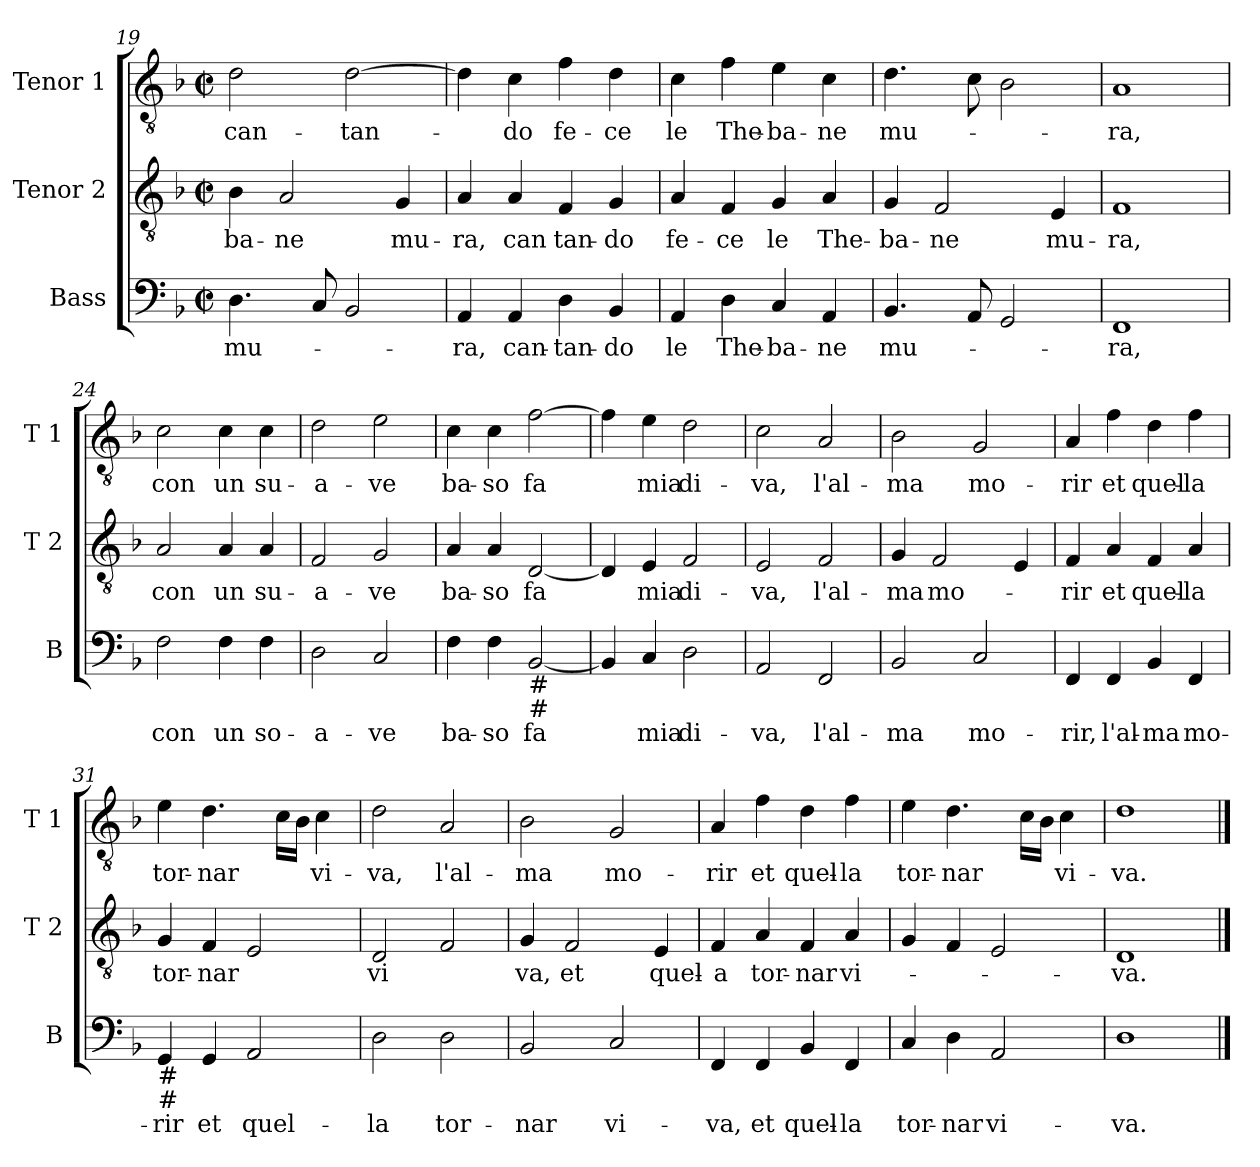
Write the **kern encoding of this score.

**kern	**text	**kern	**text	**kern	**text
*part3	*part3	*part2	*part2	*part1	*part1
*staff3	*staff3	*staff2	*staff2	*staff1	*staff1
*I"Bass	*	*I"Tenor 2	*	*I"Tenor 1	*
*I'B	*	*I'T 2	*	*I'T 1	*
*clefF4	*	*clefGv2	*	*clefGv2	*
*k[b-]	*	*k[b-]	*	*k[b-]	*
*F:	*	*F:	*	*F:	*
*M2/2	*	*M2/2	*	*M2/2	*
*met(c|)	*	*met(c|)	*	*met(c|)	*
=19	=19	=19	=19	=19	=19
!	!LO:LY:b	!	!LO:LY:b	!	!LO:LY:b
4.D\	mu-	4B-\	-ba-	2d\	can-
!	!	!	!LO:LY:b	!	!
.	.	2A/	-ne	.	.
8C/	.	.	.	.	.
!	!	!	!	!	!LO:LY:b
2BB-/	.	.	.	[2d\	-tan-
!	!	!	!LO:LY:b	!	!
.	.	4G/	mu-	.	.
=20	=20	=20	=20	=20	=20
!	!LO:LY:b	!	!LO:LY:b	!	!
4AA/	-ra,	4A/	-ra,	4d\]	.
!	!LO:LY:b	!	!LO:LY:b	!	!LO:LY:b
4AA/	can-	4A/	can	4c\	-do
!	!LO:LY:b	!	!LO:LY:b	!	!LO:LY:b
4D\	-tan-	4F/	tan-	4f\	fe-
!	!LO:LY:b	!	!LO:LY:b	!	!LO:LY:b
4BB-/	-do	4G/	-do	4d\	-ce
!!LO:LB:g=z
=21	=21	=21	=21	=21	=21
!	!LO:LY:b	!	!LO:LY:b	!	!LO:LY:b
4AA/	le	4A/	fe-	4c\	le
!	!LO:LY:b	!	!LO:LY:b	!	!LO:LY:b
4D\	The-	4F/	-ce	4f\	The-
!	!LO:LY:b	!	!LO:LY:b	!	!LO:LY:b
4C/	-ba-	4G/	le	4e\	-ba-
!	!LO:LY:b	!	!LO:LY:b	!	!LO:LY:b
4AA/	-ne	4A/	The-	4c\	-ne
=22	=22	=22	=22	=22	=22
!	!LO:LY:b	!	!LO:LY:b	!	!LO:LY:b
4.BB-/	mu-	4G/	-ba-	4.d\	mu-
!	!	!	!LO:LY:b	!	!
.	.	2F/	-ne	.	.
8AA/	.	.	.	8c\	.
2GG/	.	.	.	2B-\	.
!	!	!	!LO:LY:b	!	!
.	.	4E/	mu-	.	.
=23	=23	=23	=23	=23	=23
!	!LO:LY:b	!	!LO:LY:b	!	!LO:LY:b
1FF	-ra,	1F	-ra,	1A	-ra,
=24	=24	=24	=24	=24	=24
!	!LO:LY:b	!	!LO:LY:b	!	!LO:LY:b
2F\	con	2A/	con	2c\	con
!	!LO:LY:b	!	!LO:LY:b	!	!LO:LY:b
4F\	un	4A/	un	4c\	un
!	!LO:LY:b	!	!LO:LY:b	!	!LO:LY:b
4F\	so-	4A/	su-	4c\	su-
=25	=25	=25	=25	=25	=25
!	!LO:LY:b	!	!LO:LY:b	!	!LO:LY:b
2D\	-a-	2F/	-a-	2d\	-a-
!	!LO:LY:b	!	!LO:LY:b	!	!LO:LY:b
2C/	-ve	2G/	-ve	2e\	-ve
=26	=26	=26	=26	=26	=26
!	!LO:LY:b	!	!LO:LY:b	!	!LO:LY:b
4F\	ba-	4A/	ba-	4c\	ba-
!	!LO:LY:b	!	!LO:LY:b	!	!LO:LY:b
4F\	-so	4A/	-so	4c\	-so
!LO:TX:b:t=#	!	!	!	!	!
!LO:TX:b:t=#	!	!	!	!	!
!	!LO:LY:b	!	!LO:LY:b	!	!LO:LY:b
[2BB-/	fa	[2D/	fa	[2f\	fa
!!LO:LB:g=z
=27	=27	=27	=27	=27	=27
4BB-/]	.	4D/]	.	4f\]	.
!	!LO:LY:b	!	!LO:LY:b	!	!LO:LY:b
4C/	mia	4E/	mia	4e\	mia
!	!LO:LY:b	!	!LO:LY:b	!	!LO:LY:b
2D\	di-	2F/	di-	2d\	di-
=28	=28	=28	=28	=28	=28
!	!LO:LY:b	!	!LO:LY:b	!	!LO:LY:b
2AA/	-va,	2E/	-va,	2c\	-va,
!	!LO:LY:b	!	!LO:LY:b	!	!LO:LY:b
2FF/	l'al-	2F/	l'al-	2A/	l'al-
=29	=29	=29	=29	=29	=29
!	!LO:LY:b	!	!LO:LY:b	!	!LO:LY:b
2BB-/	-ma	4G/	-ma	2B-\	-ma
!	!	!	!LO:LY:b	!	!
.	.	2F/	mo-	.	.
!	!LO:LY:b	!	!	!	!LO:LY:b
2C/	mo-	.	.	2G/	mo-
.	.	4E/	.	.	.
=30	=30	=30	=30	=30	=30
!	!LO:LY:b	!	!LO:LY:b	!	!LO:LY:b
4FF/	-rir,	4F/	-rir	4A/	-rir
!	!LO:LY:b	!	!LO:LY:b	!	!LO:LY:b
4FF/	l'al-	4A/	et	4f\	et
!	!LO:LY:b	!	!LO:LY:b	!	!LO:LY:b
4BB-/	-ma	4F/	quel-	4d\	quel-
!	!LO:LY:b	!	!LO:LY:b	!	!LO:LY:b
4FF/	mo-	4A/	-la	4f\	-la
=31	=31	=31	=31	=31	=31
!LO:TX:b:t=#	!	!	!	!	!
!LO:TX:b:t=#	!	!	!	!	!
!	!LO:LY:b	!	!LO:LY:b	!	!LO:LY:b
4GG/	-rir	4G/	tor-	4e\	tor-
!	!LO:LY:b	!	!LO:LY:b	!	!LO:LY:b
4GG/	et	4F/	-nar	4.d\	-nar
!	!LO:LY:b	!	!	!	!
2AA/	quel-	2E/	.	.	.
.	.	.	.	16c\LL	.
.	.	.	.	16B-\JJ	.
!	!	!	!	!	!LO:LY:b
.	.	.	.	4c\	vi-
!!LO:LB:g=z
=32	=32	=32	=32	=32	=32
!	!LO:LY:b	!	!LO:LY:b	!	!LO:LY:b
2D\	-la	2D/	vi	2d\	-va,
!	!LO:LY:b	!	!	!	!LO:LY:b
2D\	tor-	2F/	.	2A/	l'al-
=33	=33	=33	=33	=33	=33
!	!LO:LY:b	!	!LO:LY:b	!	!LO:LY:b
2BB-/	-nar	4G/	va,	2B-\	-ma
!	!	!	!LO:LY:b	!	!
.	.	2F/	et	.	.
!	!LO:LY:b	!	!	!	!LO:LY:b
2C/	vi-	.	.	2G/	mo-
!	!	!	!LO:LY:b	!	!
.	.	4E/	quel-	.	.
=34	=34	=34	=34	=34	=34
!	!LO:LY:b	!	!LO:LY:b	!	!LO:LY:b
4FF/	-va,	4F/	-a	4A/	-rir
!	!LO:LY:b	!	!LO:LY:b	!	!LO:LY:b
4FF/	et	4A/	tor-	4f\	et
!	!LO:LY:b	!	!LO:LY:b	!	!LO:LY:b
4BB-/	quel-	4F/	-nar	4d\	quel-
!	!LO:LY:b	!	!LO:LY:b	!	!LO:LY:b
4FF/	-la	4A/	vi-	4f\	-la
=35	=35	=35	=35	=35	=35
!	!LO:LY:b	!	!	!	!LO:LY:b
4C/	tor-	4G/	.	4e\	tor-
!	!LO:LY:b	!	!	!	!LO:LY:b
4D\	-nar	4F/	.	4.d\	-nar
!	!LO:LY:b	!	!	!	!
2AA/	vi-	2E/	.	.	.
.	.	.	.	16c\LL	.
.	.	.	.	16B-\JJ	.
!	!	!	!	!	!LO:LY:b
.	.	.	.	4c\	vi-
=36	=36	=36	=36	=36	=36
!	!LO:LY:b	!	!LO:LY:b	!	!LO:LY:b
1D	-va.	1D	-va.	1d	-va.
==	==	==	==	==	==
*-	*-	*-	*-	*-	*-
